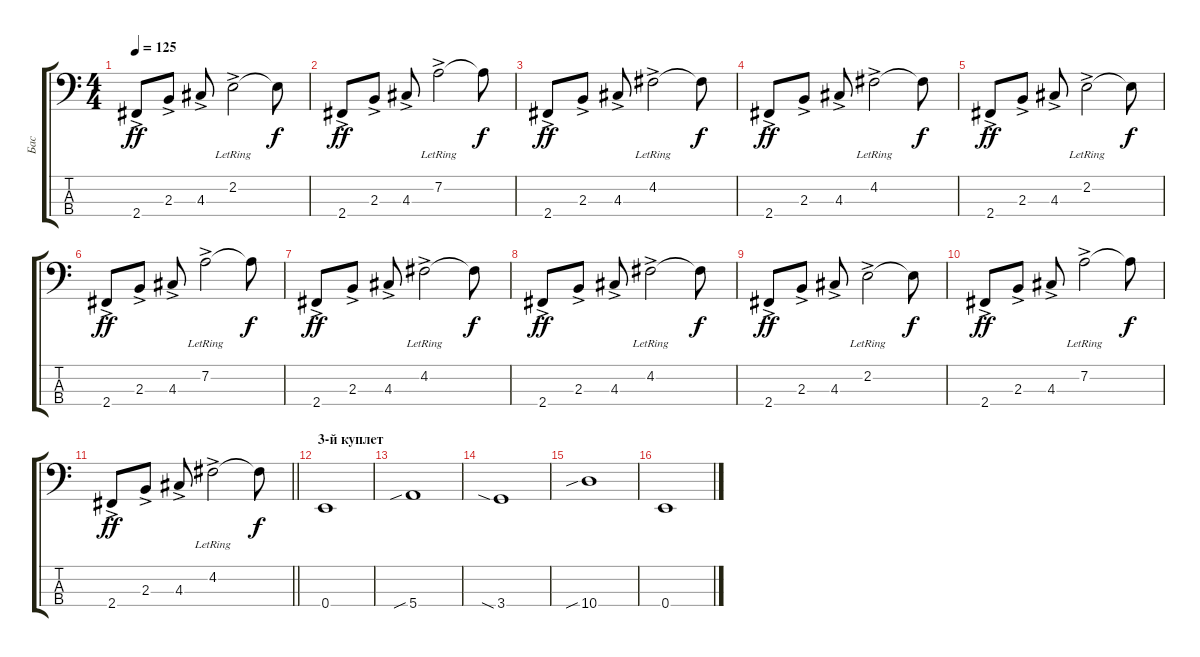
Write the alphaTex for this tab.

\track ("Бас" "Бас") {instrument electricbassfinger}
\staff {score tabs}
\tuning (G2 D2 A1 E1) {hide}
\ts (4 4)
\tempo 125
\clef f4
\ks c
2.4{ac}.8{dy ff} 2.3{ac}.8 4.3{ac}.8 2.2{ac lr}.2 2.2{t}.8{dy f} |
2.4{ac}.8{dy ff} 2.3{ac}.8 4.3{ac}.8 7.2{ac lr}.2 7.2{t}.8{dy f} |
2.4{ac}.8{dy ff} 2.3{ac}.8 4.3{ac}.8 4.2{ac lr}.2 4.2{t}.8{dy f} |
2.4{ac}.8{dy ff} 2.3{ac}.8 4.3{ac}.8 4.2{ac lr}.2 4.2{t}.8{dy f} |
2.4{ac}.8{dy ff} 2.3{ac}.8 4.3{ac}.8 2.2{ac lr}.2 2.2{t}.8{dy f} |
2.4{ac}.8{dy ff} 2.3{ac}.8 4.3{ac}.8 7.2{ac lr}.2 7.2{t}.8{dy f} |
2.4{ac}.8{dy ff} 2.3{ac}.8 4.3{ac}.8 4.2{ac lr}.2 4.2{t}.8{dy f} |
2.4{ac}.8{dy ff} 2.3{ac}.8 4.3{ac}.8 4.2{ac lr}.2 4.2{t}.8{dy f} |
2.4{ac}.8{dy ff} 2.3{ac}.8 4.3{ac}.8 2.2{ac lr}.2 2.2{t}.8{dy f} |
2.4{ac}.8{dy ff} 2.3{ac}.8 4.3{ac}.8 7.2{ac lr}.2 7.2{t}.8{dy f} |
\barLineRight lightlight
2.4{ac}.8{dy ff} 2.3{ac}.8 4.3{ac}.8 4.2{ac lr}.2 4.2{t}.8{dy f} |
\section ("" "3-й куплет")
0.4.1 |
5.4{sib}.1 |
3.4{sia}.1 |
10.4{sib}.1 |
0.4.1
